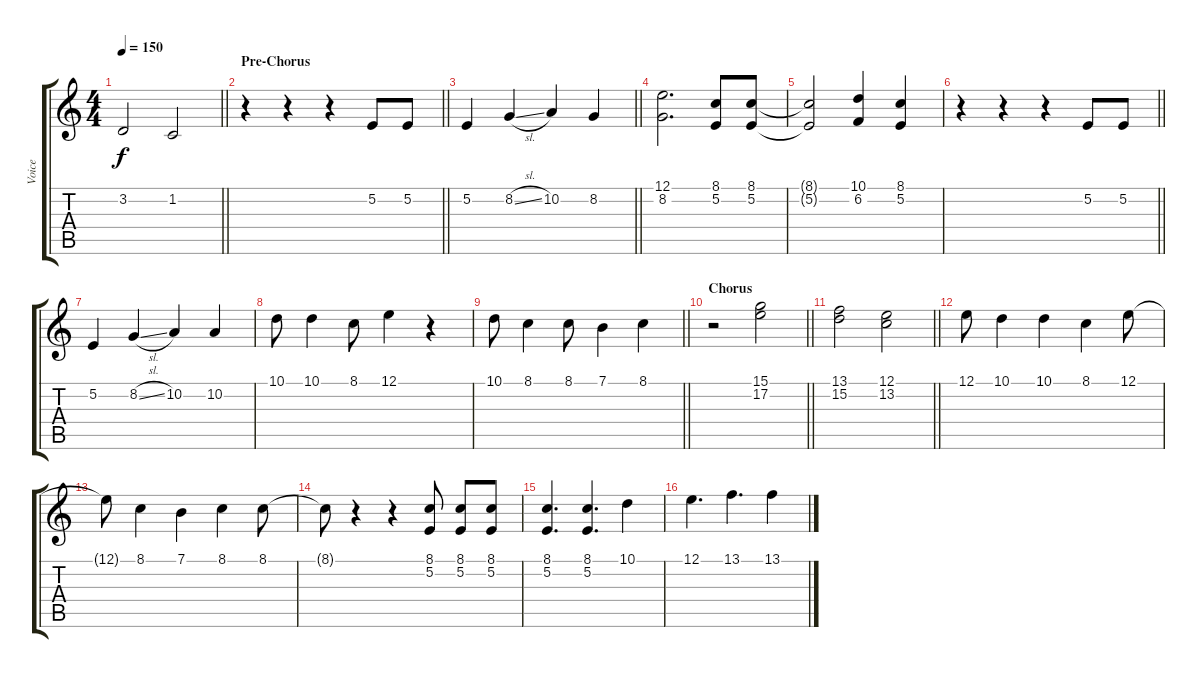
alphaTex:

\track ("Voice" "Voice") {instrument lead3calliope}
\staff {score tabs}
\tuning (E4 B3 G3 D3 A2 D2) {hide}
\ts (4 4)
\tempo 150
\clef g2
\barLineRight lightlight
\ks c
3.2.2{dy f} 1.2.2 |
\section ("" "Pre-Chorus")
\barLineRight lightlight
r.4 r.4 r.4 5.2.8 5.2.8 |
\barLineRight lightlight
5.2.4 8.2{sl}.4 10.2.4 8.2.4 |
\section ("" "")
(12.1 8.2).2{d} (8.1 5.2).8 (8.1 5.2).8 |
(8.1{t} 5.2{t}).2 (10.1 6.2).4 (8.1 5.2).4 |
\barLineRight lightlight
r.4 r.4 r.4 5.2.8 5.2.8 |
5.2.4 8.2{sl}.4 10.2.4 10.2.4 |
10.1.8 10.1.4 8.1.8 12.1.4 r.4 |
\barLineRight lightlight
10.1.8 8.1.4 8.1.8 7.1.4 8.1.4 |
\section ("" "Chorus")
\barLineRight lightlight
r.2 (15.1 17.2).2 |
\barLineRight lightlight
(13.1 15.2).2 (12.1 13.2).2 |
\section ("" "")
12.1.8 10.1.4 10.1.4 8.1.4 12.1.8 |
12.1{t}.8 8.1.4 7.1.4 8.1.4 8.1.8 |
8.1{t}.8 r.4 r.4 (8.1 5.2).8 (8.1 5.2).8 (8.1 5.2).8 |
(8.1 5.2).4{d} (8.1 5.2).4{d} 10.1.4 |
12.1.4{d} 13.1.4{d} 13.1.4
